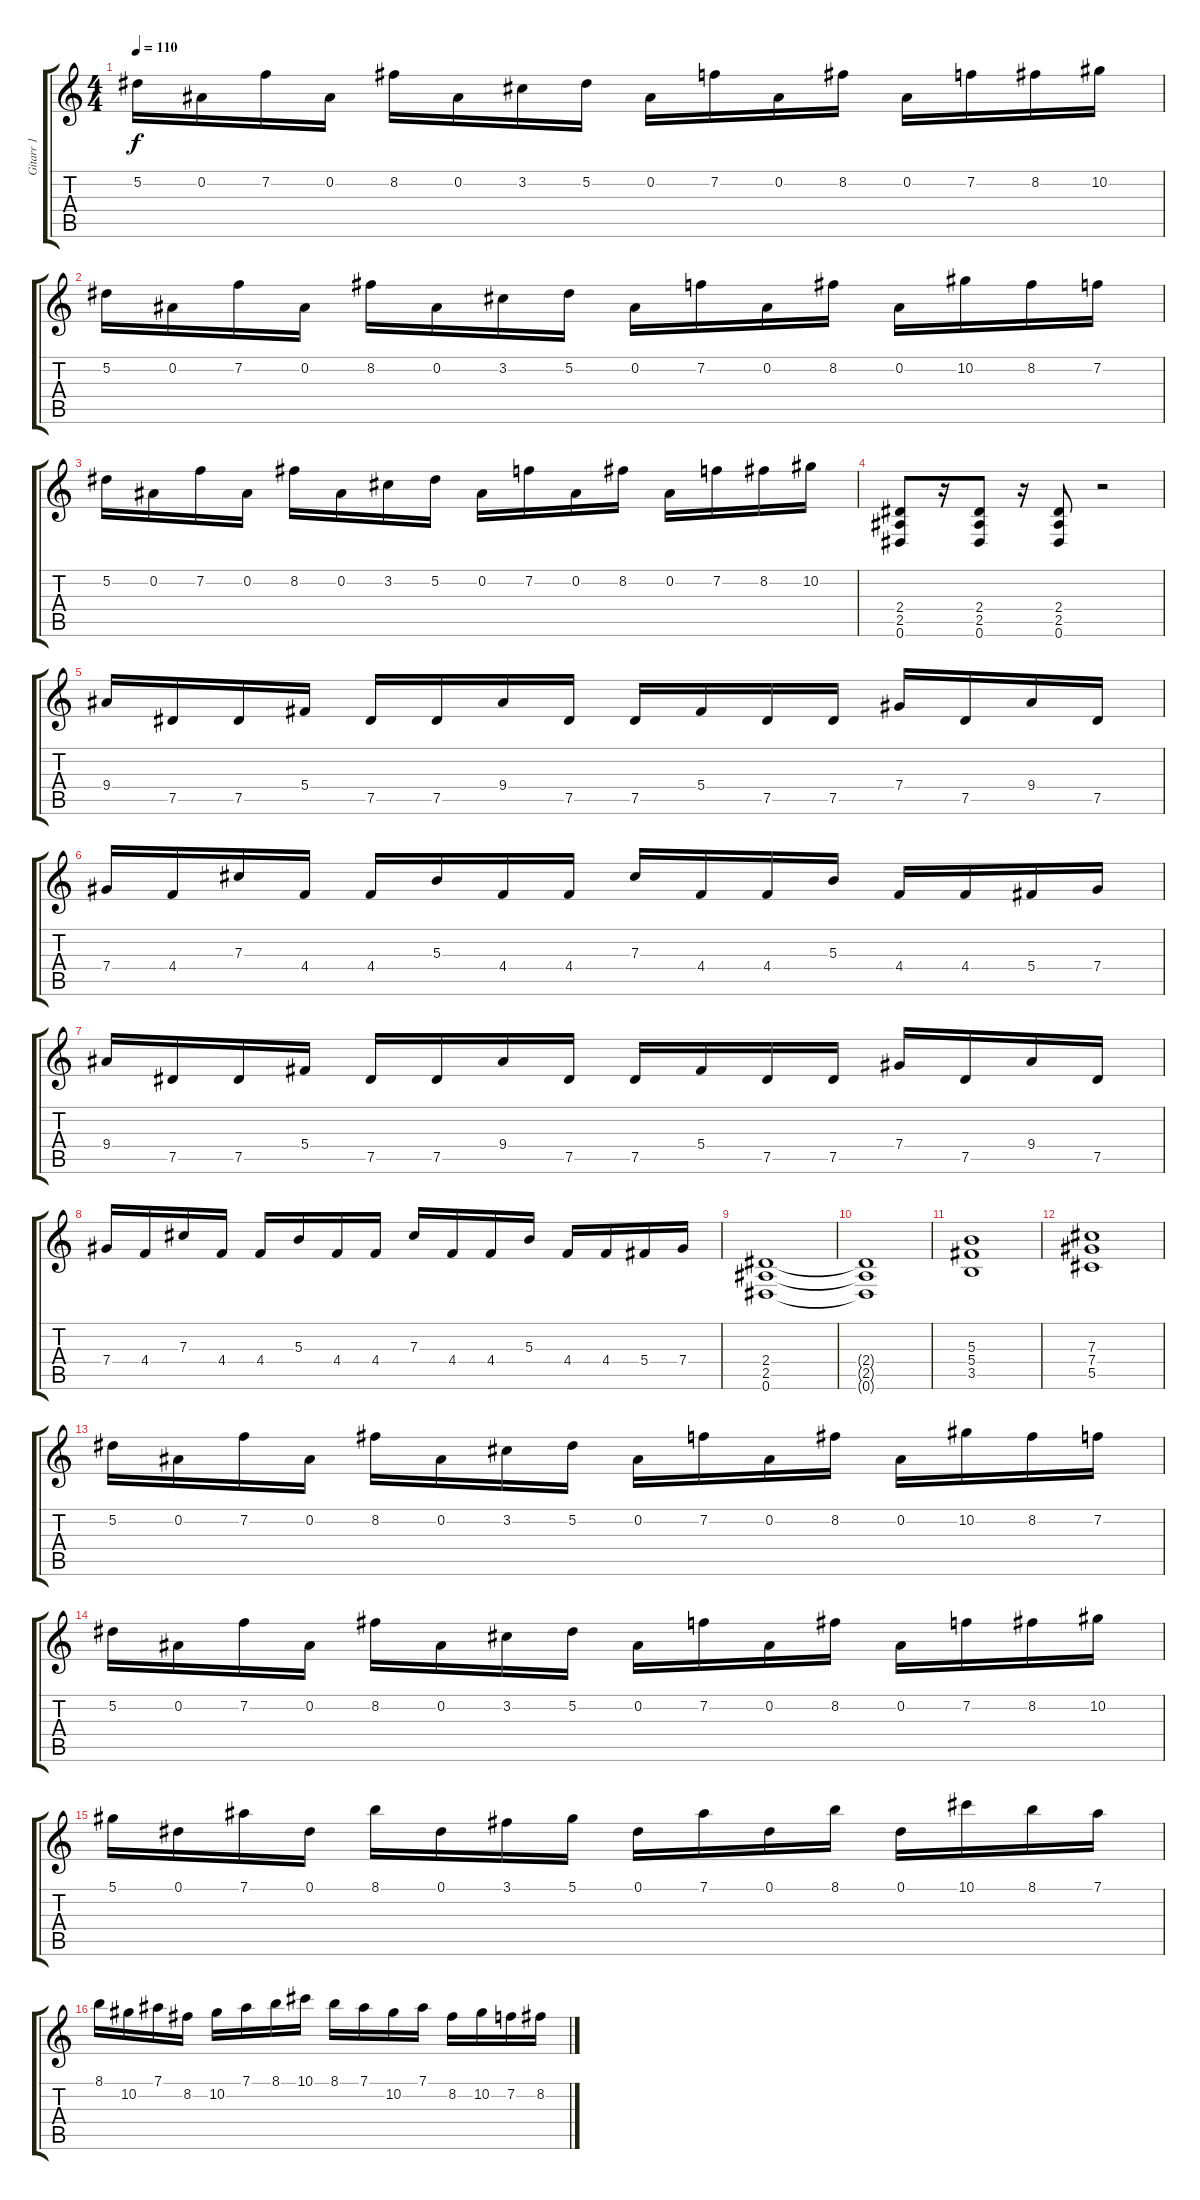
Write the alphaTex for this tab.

\track ("Gitarr 1" "Gitarr 1") {instrument distortionguitar}
\staff {score tabs}
\tuning (Eb4 Bb3 Gb3 Db3 Ab2 Eb2) {hide}
\ts (4 4)
\tempo 110
\clef g2
\ks c
5.2.16{dy f} 0.2.16 7.2.16 0.2.16 8.2.16 0.2.16 3.2.16 5.2.16 0.2.16 7.2.16 0.2.16 8.2.16 0.2.16 7.2.16 8.2.16 10.2.16 |
5.2.16 0.2.16 7.2.16 0.2.16 8.2.16 0.2.16 3.2.16 5.2.16 0.2.16 7.2.16 0.2.16 8.2.16 0.2.16 10.2.16 8.2.16 7.2.16 |
5.2.16 0.2.16 7.2.16 0.2.16 8.2.16 0.2.16 3.2.16 5.2.16 0.2.16 7.2.16 0.2.16 8.2.16 0.2.16 7.2.16 8.2.16 10.2.16 |
(2.4 2.5 0.6).8 r.16 (2.4 2.5 0.6).8 r.16 (2.4 2.5 0.6).8 r.2 |
9.4.16 7.5.16 7.5.16 5.4.16 7.5.16 7.5.16 9.4.16 7.5.16 7.5.16 5.4.16 7.5.16 7.5.16 7.4.16 7.5.16 9.4.16 7.5.16 |
7.4.16 4.4.16 7.3.16 4.4.16 4.4.16 5.3.16 4.4.16 4.4.16 7.3.16 4.4.16 4.4.16 5.3.16 4.4.16 4.4.16 5.4.16 7.4.16 |
9.4.16 7.5.16 7.5.16 5.4.16 7.5.16 7.5.16 9.4.16 7.5.16 7.5.16 5.4.16 7.5.16 7.5.16 7.4.16 7.5.16 9.4.16 7.5.16 |
7.4.16 4.4.16 7.3.16 4.4.16 4.4.16 5.3.16 4.4.16 4.4.16 7.3.16 4.4.16 4.4.16 5.3.16 4.4.16 4.4.16 5.4.16 7.4.16 |
(2.4 2.5 0.6).1 |
(2.4{t} 2.5{t} 0.6{t}).1 |
(5.3 5.4 3.5).1 |
(7.3 7.4 5.5).1 |
5.2.16 0.2.16 7.2.16 0.2.16 8.2.16 0.2.16 3.2.16 5.2.16 0.2.16 7.2.16 0.2.16 8.2.16 0.2.16 10.2.16 8.2.16 7.2.16 |
5.2.16 0.2.16 7.2.16 0.2.16 8.2.16 0.2.16 3.2.16 5.2.16 0.2.16 7.2.16 0.2.16 8.2.16 0.2.16 7.2.16 8.2.16 10.2.16 |
5.1.16 0.1.16 7.1.16 0.1.16 8.1.16 0.1.16 3.1.16 5.1.16 0.1.16 7.1.16 0.1.16 8.1.16 0.1.16 10.1.16 8.1.16 7.1.16 |
8.1.16 10.2.16 7.1.16 8.2.16 10.2.16 7.1.16 8.1.16 10.1.16 8.1.16 7.1.16 10.2.16 7.1.16 8.2.16 10.2.16 7.2.16 8.2.16
